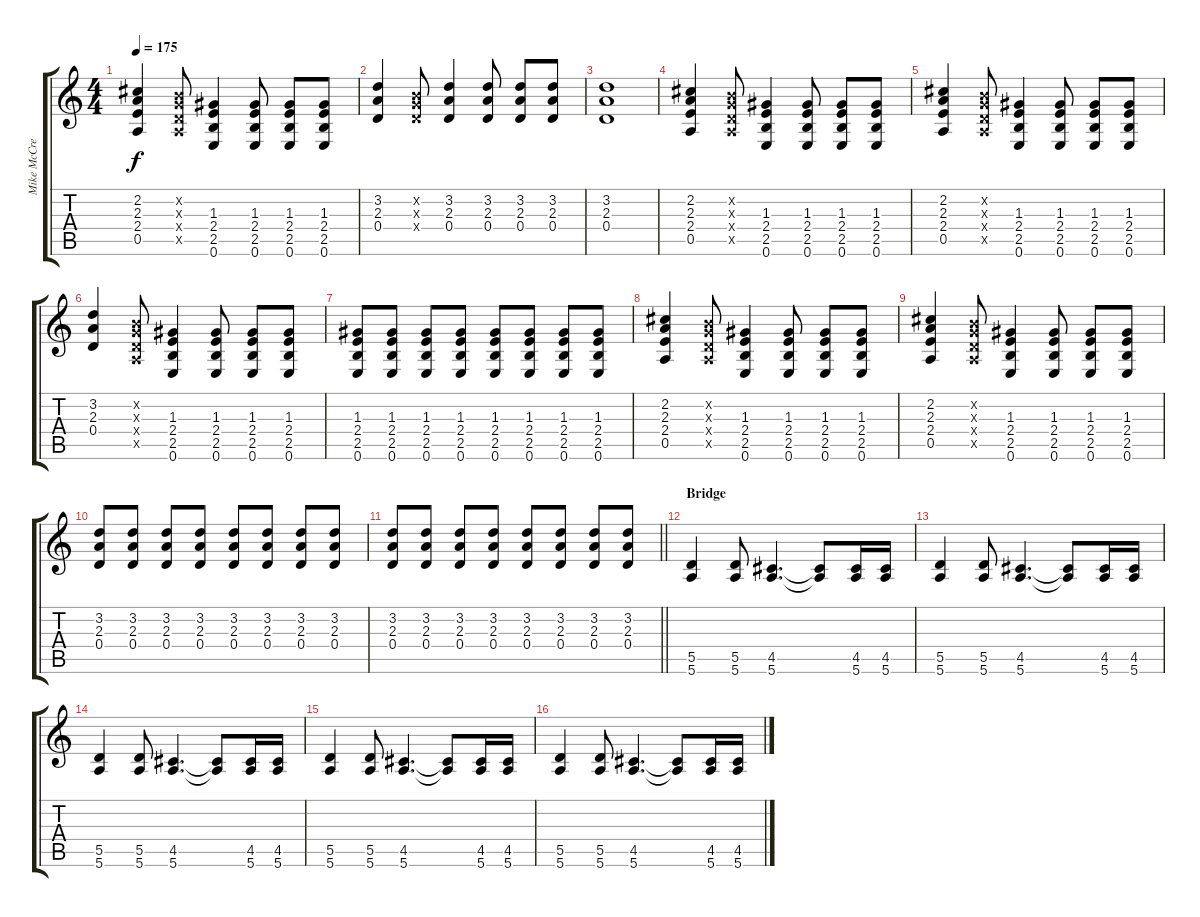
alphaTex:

\track ("Mike McCready" "Mike McCre") {instrument distortionguitar}
\staff {score tabs}
\tuning (E4 B3 G3 D3 A2 E2) {hide}
\ts (4 4)
\tempo 175
\clef g2
\ks c
(2.2 2.3 2.4 0.5).4{dy f} (0.2{x} 0.3{x} 0.4{x} 0.5{x}).8 (1.3 2.4 2.5 0.6).4 (1.3 2.4 2.5 0.6).8 (1.3 2.4 2.5 0.6).8 (1.3 2.4 2.5 0.6).8 |
(3.2 2.3 0.4).4 (0.2{x} 0.3{x} 0.4{x}).8 (3.2 2.3 0.4).4 (3.2 2.3 0.4).8 (3.2 2.3 0.4).8 (3.2 2.3 0.4).8 |
(3.2 2.3 0.4).1 |
(2.2 2.3 2.4 0.5).4 (0.2{x} 0.3{x} 0.4{x} 0.5{x}).8 (1.3 2.4 2.5 0.6).4 (1.3 2.4 2.5 0.6).8 (1.3 2.4 2.5 0.6).8 (1.3 2.4 2.5 0.6).8 |
(2.2 2.3 2.4 0.5).4 (0.2{x} 0.3{x} 0.4{x} 0.5{x}).8 (1.3 2.4 2.5 0.6).4 (1.3 2.4 2.5 0.6).8 (1.3 2.4 2.5 0.6).8 (1.3 2.4 2.5 0.6).8 |
(3.2 2.3 0.4).4 (0.2{x} 0.3{x} 0.4{x} 0.5{x}).8 (1.3 2.4 2.5 0.6).4 (1.3 2.4 2.5 0.6).8 (1.3 2.4 2.5 0.6).8 (1.3 2.4 2.5 0.6).8 |
(1.3 2.4 2.5 0.6).8 (1.3 2.4 2.5 0.6).8 (1.3 2.4 2.5 0.6).8 (1.3 2.4 2.5 0.6).8 (1.3 2.4 2.5 0.6).8 (1.3 2.4 2.5 0.6).8 (1.3 2.4 2.5 0.6).8 (1.3 2.4 2.5 0.6).8 |
(2.2 2.3 2.4 0.5).4 (0.2{x} 0.3{x} 0.4{x} 0.5{x}).8 (1.3 2.4 2.5 0.6).4 (1.3 2.4 2.5 0.6).8 (1.3 2.4 2.5 0.6).8 (1.3 2.4 2.5 0.6).8 |
(2.2 2.3 2.4 0.5).4 (0.2{x} 0.3{x} 0.4{x} 0.5{x}).8 (1.3 2.4 2.5 0.6).4 (1.3 2.4 2.5 0.6).8 (1.3 2.4 2.5 0.6).8 (1.3 2.4 2.5 0.6).8 |
(3.2 2.3 0.4).8 (3.2 2.3 0.4).8 (3.2 2.3 0.4).8 (3.2 2.3 0.4).8 (3.2 2.3 0.4).8 (3.2 2.3 0.4).8 (3.2 2.3 0.4).8 (3.2 2.3 0.4).8 |
\barLineRight lightlight
(3.2 2.3 0.4).8 (3.2 2.3 0.4).8 (3.2 2.3 0.4).8 (3.2 2.3 0.4).8 (3.2 2.3 0.4).8 (3.2 2.3 0.4).8 (3.2 2.3 0.4).8 (3.2 2.3 0.4).8 |
\section ("" "Bridge")
(5.5 5.6).4 (5.5 5.6).8 (4.5 5.6).4{d} (4.5{t} 5.6{t}).8 (4.5 5.6).16 (4.5 5.6).16 |
(5.5 5.6).4 (5.5 5.6).8 (4.5 5.6).4{d} (4.5{t} 5.6{t}).8 (4.5 5.6).16 (4.5 5.6).16 |
(5.5 5.6).4 (5.5 5.6).8 (4.5 5.6).4{d} (4.5{t} 5.6{t}).8 (4.5 5.6).16 (4.5 5.6).16 |
(5.5 5.6).4 (5.5 5.6).8 (4.5 5.6).4{d} (4.5{t} 5.6{t}).8 (4.5 5.6).16 (4.5 5.6).16 |
(5.5 5.6).4 (5.5 5.6).8 (4.5 5.6).4{d} (4.5{t} 5.6{t}).8 (4.5 5.6).16 (4.5 5.6).16
